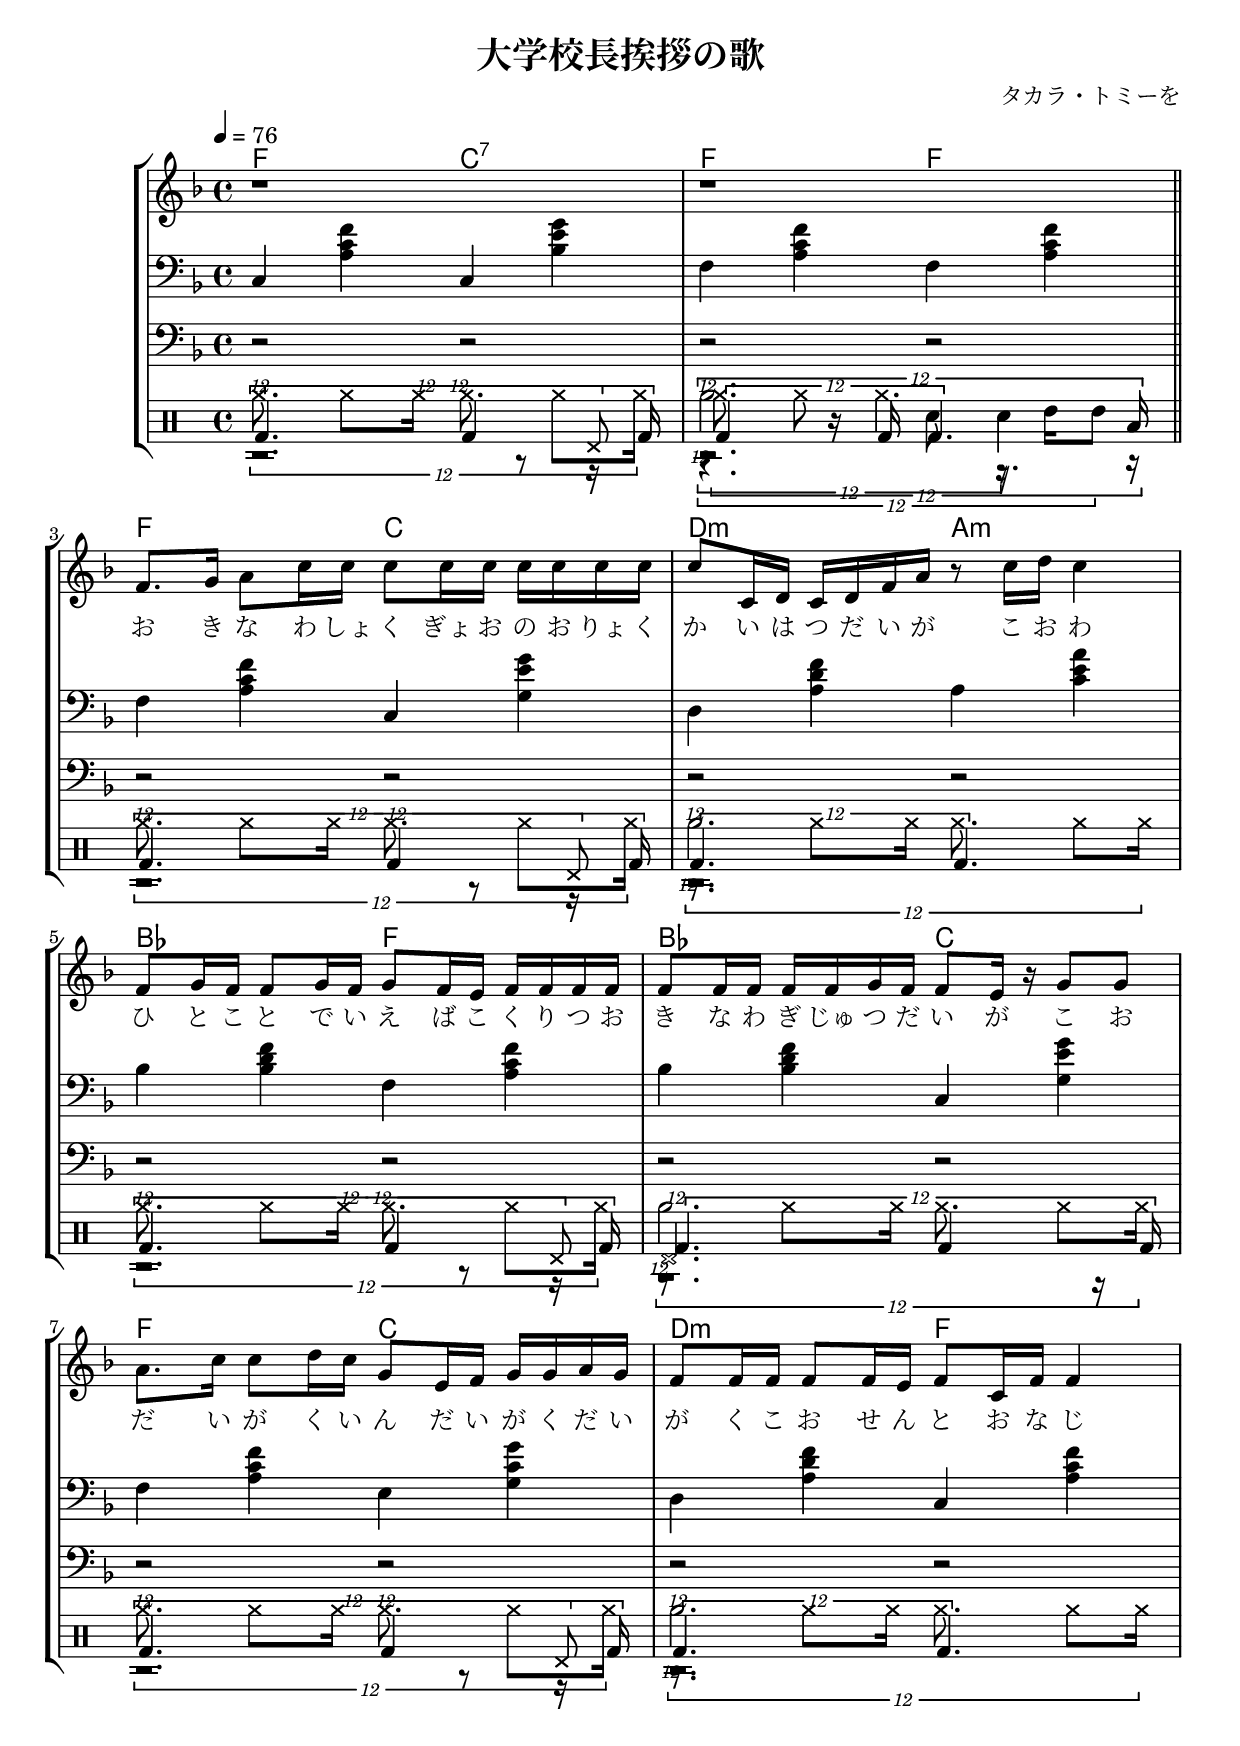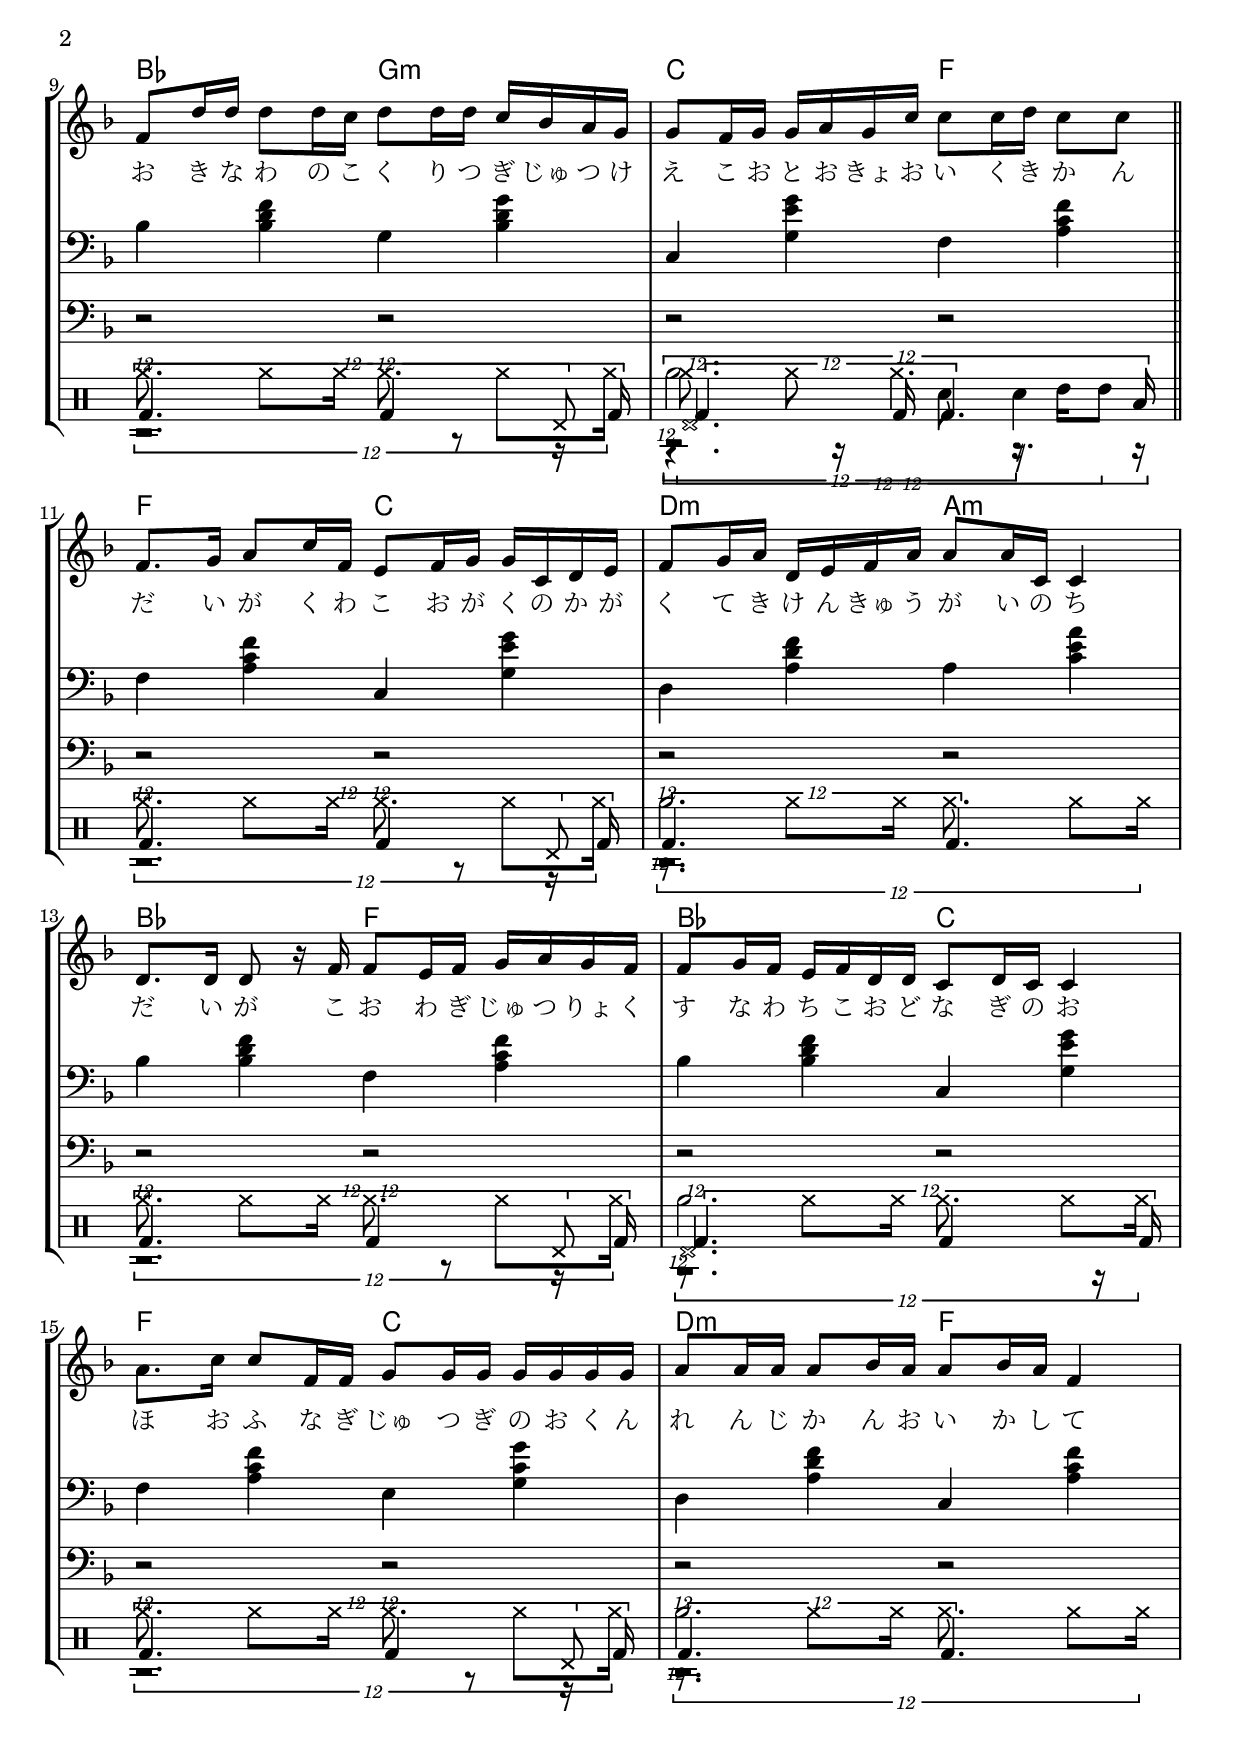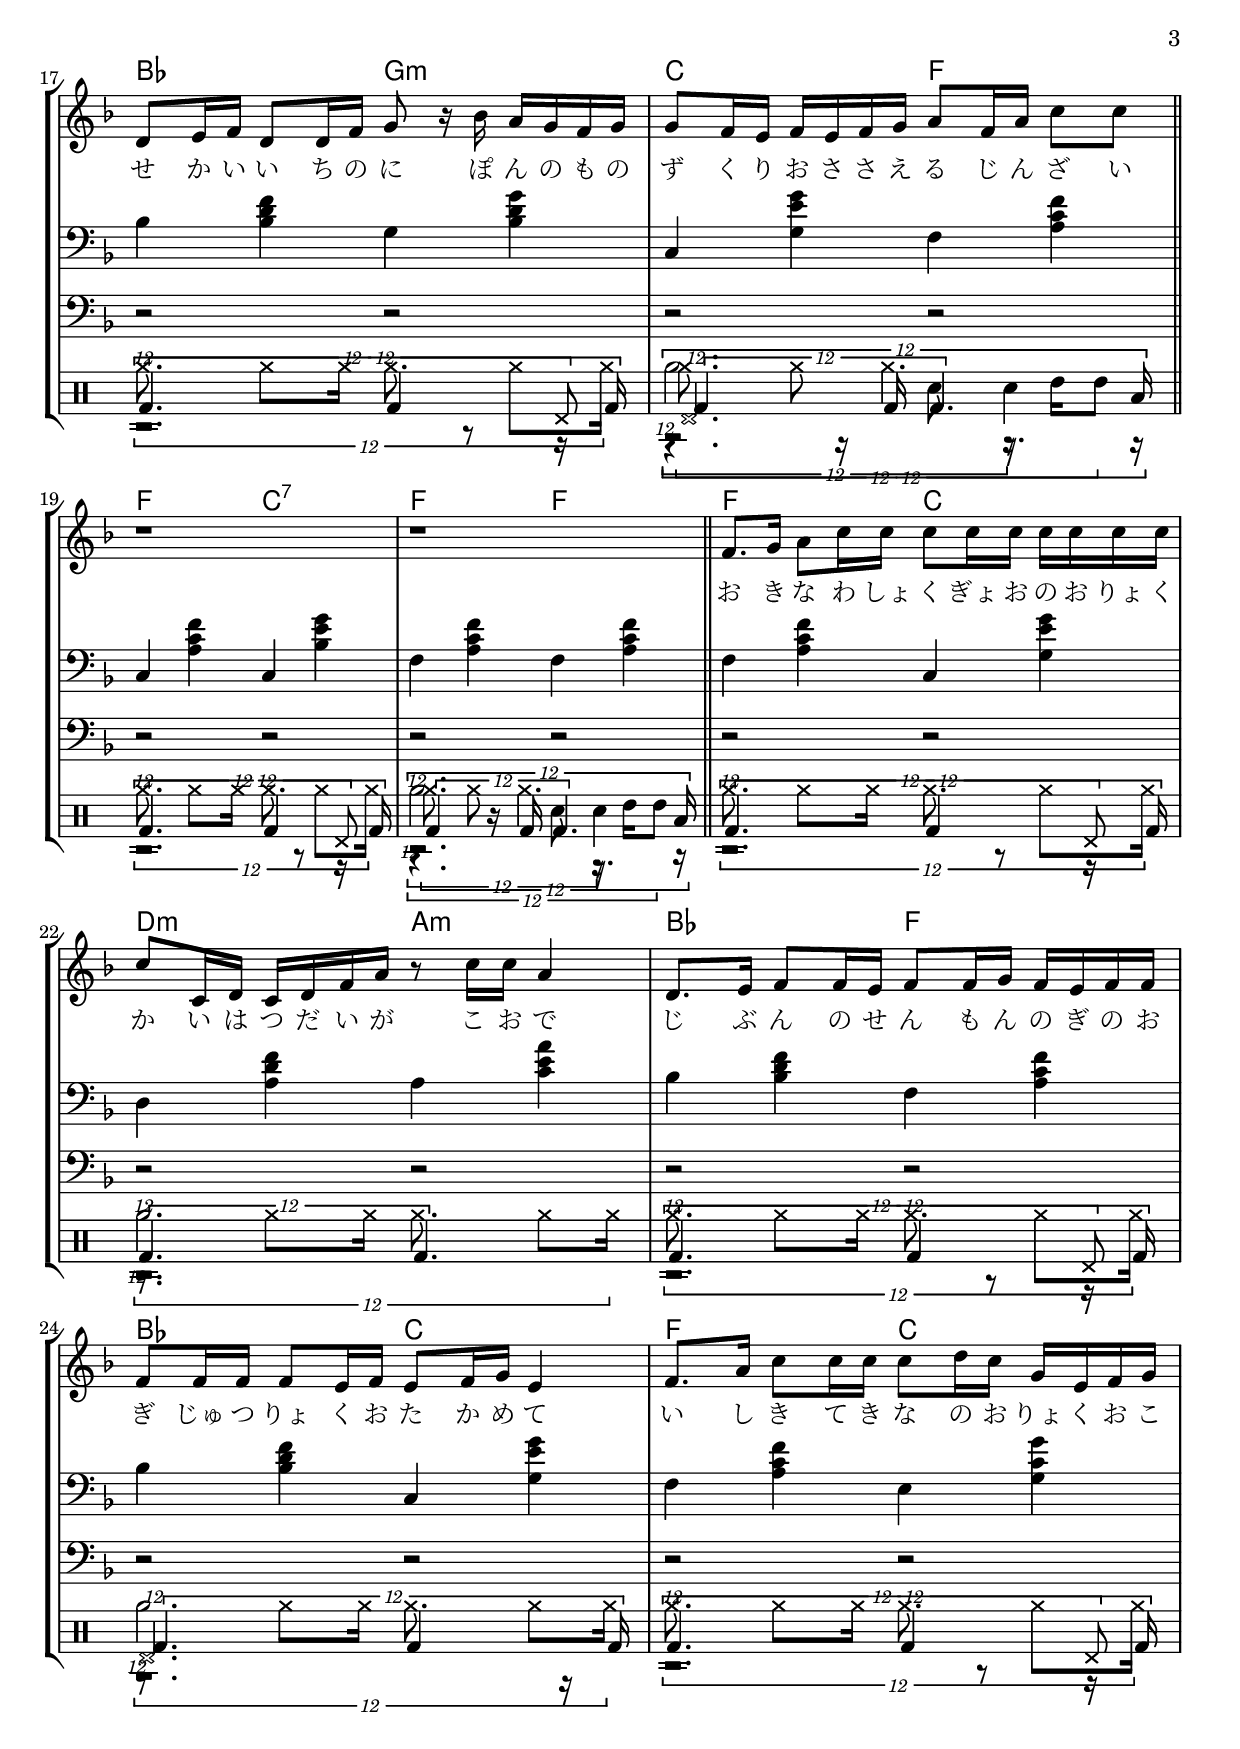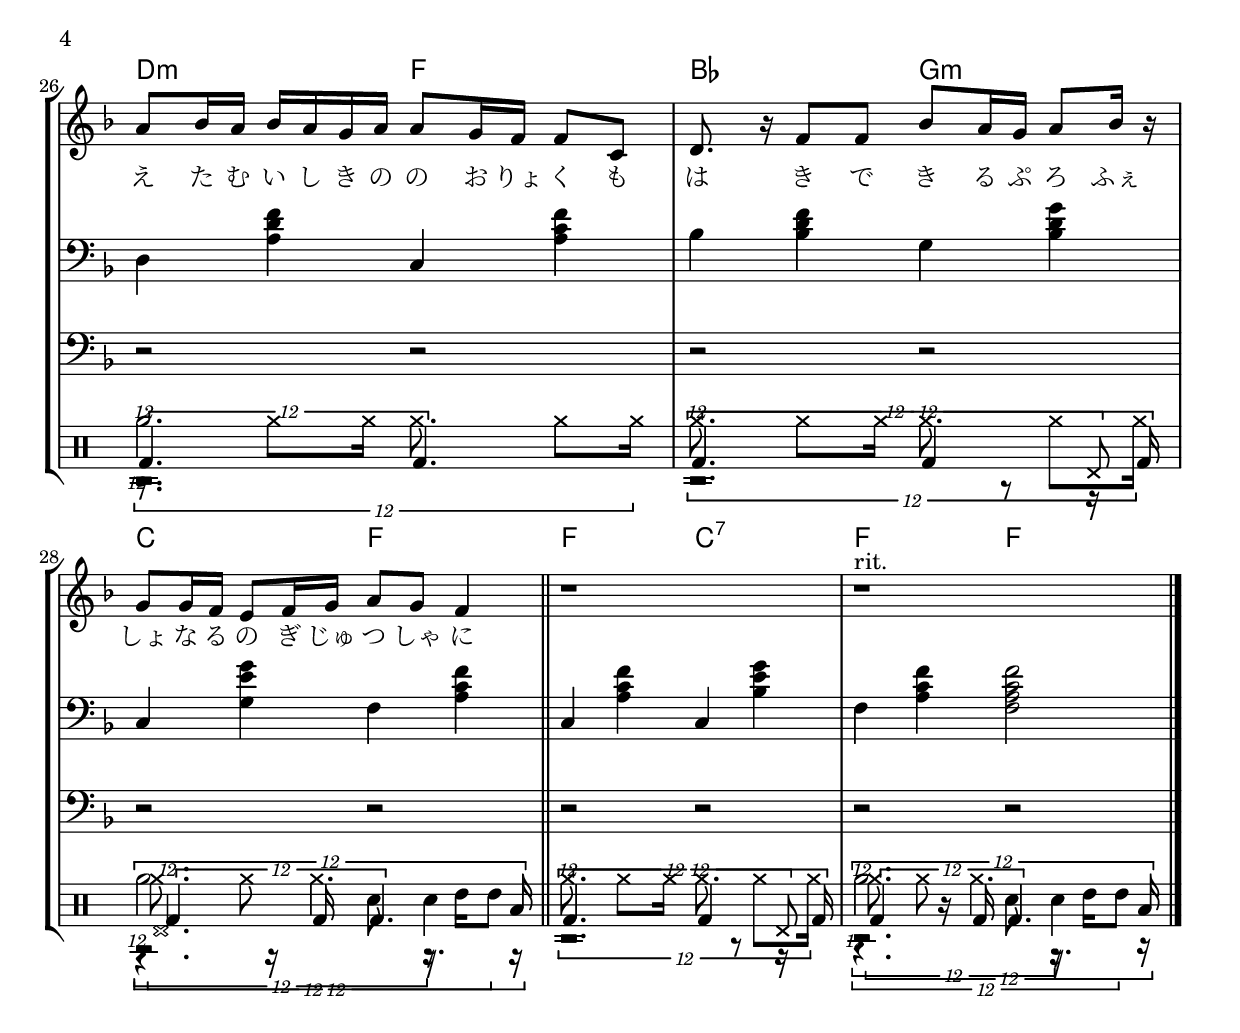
\version "2.12.1"

\header {
	title = \markup {大学校長挨拶の歌}
	composer = \markup \center-column {タカラ・トミーを}
}

harmony = \chordmode {
	f2 c:7 f f 

	f c d:m a:m bes f bes c f c d:m f bes g:m c f 

	f c d:m a:m bes f bes c f c d:m f bes g:m c f 

	f c:7 f f 

	f c d:m a:m bes f bes c f c d:m f bes g:m c f 

	f c:7 f f 
}

melody = {
	\key f \major
	\tempo 4 = 76
	r1 | r1   
	\set Staff.midiInstrument = #"fss0.42"
	 f'8.  g'16  a'8  c''16  c''16  c''8  c''16  c''16  c''16  c''16  c''16  c''16 
	c''8  c'16  d'16  c'16  d'16  f'16  a'16  r8  c''16  d''16  c''4 
	f'8  g'16  f'16  f'8  g'16  f'16  g'8  f'16  e'16  f'16  f'16  f'16  f'16 
	f'8  f'16  f'16  f'16  f'16  g'16  f'16  f'8  e'16  r16  g'8  g'8 
	a'8.  c''16  c''8  d''16  c''16  g'8  e'16  f'16  g'16  g'16  a'16  g'16 
	f'8  f'16  f'16  f'8  f'16  e'16  f'8  c'16  f'16  f'4 
	f'8  d''16  d''16  d''8  d''16  c''16  d''8  d''16  d''16  c''16  bes'16  a'16  g'16 
	g'8  f'16  g'16  g'16  a'16  g'16  c''16  c''8  c''16  d''16  c''8  c''8
	\set Staff.midiInstrument = #"fss0.42"
	 f'8.  g'16  a'8  c''16  f'16  e'8  f'16  g'16  g'16  c'16  d'16  e'16 
	f'8  g'16  a'16  d'16  e'16  f'16  a'16  a'8  a'16  c'16  c'4 
	d'8.  d'16  d'8  r16  f'16  f'8  e'16  f'16  g'16  a'16  g'16  f'16 
	f'8  g'16  f'16  e'16  f'16  d'16  d'16  c'8  d'16  c'16  c'4 
	a'8.  c''16  c''8  f'16  f'16  g'8  g'16  g'16  g'16  g'16  g'16  g'16 
	a'8  a'16  a'16  a'8  bes'16  a'16  a'8  bes'16  a'16  f'4 
	d'8  e'16  f'16  d'8  d'16  f'16  g'8  r16  bes'16  a'16  g'16  f'16  g'16 
	g'8  f'16  e'16  f'16  e'16  f'16  g'16  a'8  f'16  a'16  c''8  c''8
	r1 | r1   
	\set Staff.midiInstrument = #"fss0.42"
	 f'8.  g'16  a'8  c''16  c''16  c''8  c''16  c''16  c''16  c''16  c''16  c''16 
	c''8  c'16  d'16  c'16  d'16  f'16  a'16  r8  c''16  c''16  a'4 
	d'8.  e'16  f'8  f'16  e'16  f'8  f'16  g'16  f'16  e'16  f'16  f'16 
	f'8  f'16  f'16  f'8  e'16  f'16  e'8  f'16  g'16  e'4 
	f'8.  a'16  c''8  c''16  c''16  c''8  d''16  c''16  g'16  e'16  f'16  g'16 
	a'8  bes'16  a'16  bes'16  a'16  g'16  a'16  a'8  g'16  f'16  f'8  c'8 
	d'8.  r16  f'8  f'8  bes'8  a'16  g'16  a'8  bes'16  r16 
	g'8  g'16  f'16  e'8  f'16  g'16  a'8  g'8  f'4
	r1 | r1^"rit." \bar "|."
}

words = \lyricmode {
	
	お  き  な  わ  しょ  く  ぎょ  お  の  お  りょ  く  か  い  は  つ  だ  い  が  こ  お  わ  ひ  と  こ  と  で  い  え  ば  こ  く  り  つ  お  き  な  わ  ぎ  じゅ  つ  だ  い  が  こ  お  だ  い  が  く  い  ん  だ  い  が  く  だ  い  が  く  こ  お  せ  ん  と  お  な  じ  お  き  な  わ  の  こ  く  り  つ  ぎ  じゅ  つ  け  え  こ  お  と  お  きょ  お  い  く  き  か  ん  
	だ  い  が  く  わ  こ  お  が  く  の  か  が  く  て  き  け  ん  きゅ  う  が  い  の  ち  だ  い  が  こ  お  わ  ぎ  じゅ  つ  りょ  く  す  な  わ  ち  こ  お  ど  な  ぎ  の  お  ほ  お  ふ  な  ぎ  じゅ  つ  ぎ  の  お  く  ん  れ  ん  じ  か  ん  お  い  か  し  て  せ  か  い  い  ち  の  に  ぽ  ん  の  も  の  ず  く  り  お  さ  さ  え  る  じ  ん  ざ  い  
	
	お  き  な  わ  しょ  く  ぎょ  お  の  お  りょ  く  か  い  は  つ  だ  い  が  こ  お  で  じ  ぶ  ん  の  せ  ん  も  ん  の  ぎ  の  お  ぎ  じゅ  つ  りょ  く  お  た  か  め  て  い  し  き  て  き  な  の  お  りょ  く  お  こ  え  た  む  い  し  き  の  の  お  りょ  く  も  は  き  で  き  る  ぷ  ろ  ふぇ  しょ  な  る  の  ぎ  じゅ  つ  しゃ  に  
	
}

tempochange = {
	\tempo 4 = 76
	r1 | r1 \bar "||"
	\tempo 4 = 76
	r1 | r1 | r1 | r1 | r1 | r1 | r1 | r1 \bar "||"
	\tempo 4 = 76
	r1 | r1 | r1 | r1 | r1 | r1 | r1 | r1 \bar "||"
	\tempo 4 = 76
	r1 | r1 \bar "||"
	\tempo 4 = 76
	r1 | r1 | r1 | r1 | r1 | r1 | r1 | r1 \bar "||"
	\tempo 4 = 76
	r1 | \tempo 4 = 57 r2 \tempo 4 = 50 r2 \bar "|."
}

mainacc = {
	\clef bass
	\set Staff.midiInstrument = #"Electric Grand"
	\key f \major
	\tempo 4 = 76
	c4 <a c' f'>4
	c4 <bes e' g'>4
	f4 <a c' f'>4
	f4 <a c' f'>4
	\bar "||"

	\set Staff.midiInstrument = #"Electric Grand"
	f4 <a c' f'>4
	c4 <g e' g'>4
	d4 <a d' f'>4
	a4 <c' e' a'>4
	bes4 <bes d' f'>4
	f4 <a c' f'>4
	bes4 <bes d' f'>4
	c4 <g e' g'>4
	f4 <a c' f'>4
	e4 <g c' g'>4
	d4 <a d' f'>4
	c4 <a c' f'>4
	bes4 <bes d' f'>4
	g4 <bes d' g'>4
	c4 <g e' g'>4
	f4 <a c' f'>4
	\bar "||"

	\set Staff.midiInstrument = #"Electric Grand"
	f4 <a c' f'>4
	c4 <g e' g'>4
	d4 <a d' f'>4
	a4 <c' e' a'>4
	bes4 <bes d' f'>4
	f4 <a c' f'>4
	bes4 <bes d' f'>4
	c4 <g e' g'>4
	f4 <a c' f'>4
	e4 <g c' g'>4
	d4 <a d' f'>4
	c4 <a c' f'>4
	bes4 <bes d' f'>4
	g4 <bes d' g'>4
	c4 <g e' g'>4
	f4 <a c' f'>4
	\bar "||"

	\set Staff.midiInstrument = #"Electric Grand"
	c4 <a c' f'>4
	c4 <bes e' g'>4
	f4 <a c' f'>4
	f4 <a c' f'>4
	\bar "||"

	\set Staff.midiInstrument = #"Electric Grand"
	f4 <a c' f'>4
	c4 <g e' g'>4
	d4 <a d' f'>4
	a4 <c' e' a'>4
	bes4 <bes d' f'>4
	f4 <a c' f'>4
	bes4 <bes d' f'>4
	c4 <g e' g'>4
	f4 <a c' f'>4
	e4 <g c' g'>4
	d4 <a d' f'>4
	c4 <a c' f'>4
	bes4 <bes d' f'>4
	g4 <bes d' g'>4
	c4 <g e' g'>4
	f4 <a c' f'>4
	\bar "||"

	\set Staff.midiInstrument = #"Electric Grand"
	c4 <a c' f'>4
	c4 <bes e' g'>4
	f4 <a c' f'>4
	<f a c' f'>2
	\bar "|."
}

subacc = {
	\clef bass
	\set Staff.midiInstrument = #"Pizzicato Strings"
	\key f \major
	\tempo 4 = 76
	r2
	r2
	r2
	r2
	\bar "||"

	\set Staff.midiInstrument = #"Pizzicato Strings"
	r2
	r2
	r2
	r2
	r2
	r2
	r2
	r2
	r2
	r2
	r2
	r2
	r2
	r2
	r2
	r2
	\bar "||"

	\set Staff.midiInstrument = #"Pizzicato Strings"
	r2
	r2
	r2
	r2
	r2
	r2
	r2
	r2
	r2
	r2
	r2
	r2
	r2
	r2
	r2
	r2
	\bar "||"

	\set Staff.midiInstrument = #"Pizzicato Strings"
	r2
	r2
	r2
	r2
	\bar "||"

	\set Staff.midiInstrument = #"Pizzicato Strings"
	r2
	r2
	r2
	r2
	r2
	r2
	r2
	r2
	r2
	r2
	r2
	r2
	r2
	r2
	r2
	r2
	\bar "||"

	\set Staff.midiInstrument = #"Pizzicato Strings"
	r2
	r2
	r2
	r2
	\bar "|."
}

percA = {
	\drummode {
	\times 16/12{ cymr8. cymr8 cymr16 cymr8. cymr8 cymr16 } |\times 16/12{ cymr8. cymr8 cymr4. r16 } \bar "||"
	\times 16/12{ cymr8. cymr8 cymr16 cymr8. cymr8 cymr16 } |\times 16/12{ r8. cymr8 cymr16 cymr8. cymr8 cymr16 } |\times 16/12{ cymr8. cymr8 cymr16 cymr8. cymr8 cymr16 } |\times 16/12{ r8. cymr8 cymr16 cymr8. cymr8 cymr16 } |\times 16/12{ cymr8. cymr8 cymr16 cymr8. cymr8 cymr16 } |\times 16/12{ r8. cymr8 cymr16 cymr8. cymr8 cymr16 } |\times 16/12{ cymr8. cymr8 cymr16 cymr8. cymr8 cymr16 } |\times 16/12{ cymr8. cymr8 cymr4. r16 } \bar "||"
	\times 16/12{ cymr8. cymr8 cymr16 cymr8. cymr8 cymr16 } |\times 16/12{ r8. cymr8 cymr16 cymr8. cymr8 cymr16 } |\times 16/12{ cymr8. cymr8 cymr16 cymr8. cymr8 cymr16 } |\times 16/12{ r8. cymr8 cymr16 cymr8. cymr8 cymr16 } |\times 16/12{ cymr8. cymr8 cymr16 cymr8. cymr8 cymr16 } |\times 16/12{ r8. cymr8 cymr16 cymr8. cymr8 cymr16 } |\times 16/12{ cymr8. cymr8 cymr16 cymr8. cymr8 cymr16 } |\times 16/12{ cymr8. cymr8 cymr4. r16 } \bar "||"
	\times 16/12{ cymr8. cymr8 cymr16 cymr8. cymr8 cymr16 } |\times 16/12{ cymr8. cymr8 cymr4. r16 } \bar "||"
	\times 16/12{ cymr8. cymr8 cymr16 cymr8. cymr8 cymr16 } |\times 16/12{ r8. cymr8 cymr16 cymr8. cymr8 cymr16 } |\times 16/12{ cymr8. cymr8 cymr16 cymr8. cymr8 cymr16 } |\times 16/12{ r8. cymr8 cymr16 cymr8. cymr8 cymr16 } |\times 16/12{ cymr8. cymr8 cymr16 cymr8. cymr8 cymr16 } |\times 16/12{ r8. cymr8 cymr16 cymr8. cymr8 cymr16 } |\times 16/12{ cymr8. cymr8 cymr16 cymr8. cymr8 cymr16 } |\times 16/12{ cymr8. cymr8 cymr4. r16 } \bar "||"
	\times 16/12{ cymr8. cymr8 cymr16 cymr8. cymr8 cymr16 } |\times 16/12{ cymr8. cymr8 cymr4. r16 } \bar "|."
	}
}

percB = {
	\drummode {
	\times 16/12{ r2 r8 hhp8 } |\times 16/12{ r2. } \bar "||"
	\times 16/12{ r2 r8 hhp8 } |\times 16/12{ r2. } |\times 16/12{ r2 r8 hhp8 } |\times 16/12{ hhp2. } |\times 16/12{ r2 r8 hhp8 } |\times 16/12{ r2. } |\times 16/12{ r2 r8 hhp8 } |\times 16/12{ hhp2. } \bar "||"
	\times 16/12{ r2 r8 hhp8 } |\times 16/12{ r2. } |\times 16/12{ r2 r8 hhp8 } |\times 16/12{ hhp2. } |\times 16/12{ r2 r8 hhp8 } |\times 16/12{ r2. } |\times 16/12{ r2 r8 hhp8 } |\times 16/12{ hhp2. } \bar "||"
	\times 16/12{ r2 r8 hhp8 } |\times 16/12{ r2. } \bar "||"
	\times 16/12{ r2 r8 hhp8 } |\times 16/12{ r2. } |\times 16/12{ r2 r8 hhp8 } |\times 16/12{ hhp2. } |\times 16/12{ r2 r8 hhp8 } |\times 16/12{ r2. } |\times 16/12{ r2 r8 hhp8 } |\times 16/12{ hhp2. } \bar "||"
	\times 16/12{ r2 r8 hhp8 } |\times 16/12{ r2. } \bar "|."
	}
}

percC = {
	\drummode {
	\times 16/12{ bd4. bd4 r16 bd16 } |\times 16/12{ bd4 r16 bd16 bd4. } \bar "||"
	\times 16/12{ bd4. bd4 r16 bd16 } |\times 16/12{ bd4. bd4. } |\times 16/12{ bd4. bd4 r16 bd16 } |\times 16/12{ bd4. bd4 r16 bd16 } |\times 16/12{ bd4. bd4 r16 bd16 } |\times 16/12{ bd4. bd4. } |\times 16/12{ bd4. bd4 r16 bd16 } |\times 16/12{ bd4 r16 bd16 bd4. } \bar "||"
	\times 16/12{ bd4. bd4 r16 bd16 } |\times 16/12{ bd4. bd4. } |\times 16/12{ bd4. bd4 r16 bd16 } |\times 16/12{ bd4. bd4 r16 bd16 } |\times 16/12{ bd4. bd4 r16 bd16 } |\times 16/12{ bd4. bd4. } |\times 16/12{ bd4. bd4 r16 bd16 } |\times 16/12{ bd4 r16 bd16 bd4. } \bar "||"
	\times 16/12{ bd4. bd4 r16 bd16 } |\times 16/12{ bd4 r16 bd16 bd4. } \bar "||"
	\times 16/12{ bd4. bd4 r16 bd16 } |\times 16/12{ bd4. bd4. } |\times 16/12{ bd4. bd4 r16 bd16 } |\times 16/12{ bd4. bd4 r16 bd16 } |\times 16/12{ bd4. bd4 r16 bd16 } |\times 16/12{ bd4. bd4. } |\times 16/12{ bd4. bd4 r16 bd16 } |\times 16/12{ bd4 r16 bd16 bd4. } \bar "||"
	\times 16/12{ bd4. bd4 r16 bd16 } |\times 16/12{ bd4 r16 bd16 bd4. } \bar "|."
	}
}

percD = {
	\drummode {
	\times 16/12{ r2. } |\times 16/12{ rb2. } \bar "||"
	\times 16/12{ r2. } |\times 16/12{ rb2. } |\times 16/12{ r2. } |\times 16/12{ rb2. } |\times 16/12{ r2. } |\times 16/12{ rb2. } |\times 16/12{ r2. } |\times 16/12{ rb2. } \bar "||"
	\times 16/12{ r2. } |\times 16/12{ rb2. } |\times 16/12{ r2. } |\times 16/12{ rb2. } |\times 16/12{ r2. } |\times 16/12{ rb2. } |\times 16/12{ r2. } |\times 16/12{ rb2. } \bar "||"
	\times 16/12{ r2. } |\times 16/12{ rb2. } \bar "||"
	\times 16/12{ r2. } |\times 16/12{ rb2. } |\times 16/12{ r2. } |\times 16/12{ rb2. } |\times 16/12{ r2. } |\times 16/12{ rb2. } |\times 16/12{ r2. } |\times 16/12{ rb2. } \bar "||"
	\times 16/12{ r2. } |\times 16/12{ rb2. } \bar "|."
	}
}

percE = {
	\drummode {
	r1 |\times 16/12{ r4. sn8 sn4 } \bar "||"
	r1 |r1 |r1 |r1 |r1 |r1 |r1 |\times 16/12{ r4. sn8 sn4 } \bar "||"
	r1 |r1 |r1 |r1 |r1 |r1 |r1 |\times 16/12{ r4. sn8 sn4 } \bar "||"
	r1 |\times 16/12{ r4. sn8 sn4 } \bar "||"
	r1 |r1 |r1 |r1 |r1 |r1 |r1 |\times 16/12{ r4. sn8 sn4 } \bar "||"
	r1 |\times 16/12{ r4. sn8 sn4 } \bar "|."
	}
}

percF = {
	\drummode {
	r1 |\times 16/12{ r2 r16 tommh16 tommh8 } \bar "||"
	r1 |r1 |r1 |r1 |r1 |r1 |r1 |\times 16/12{ r2 r16 tommh16 tommh8 } \bar "||"
	r1 |r1 |r1 |r1 |r1 |r1 |r1 |\times 16/12{ r2 r16 tommh16 tommh8 } \bar "||"
	r1 |\times 16/12{ r2 r16 tommh16 tommh8 } \bar "||"
	r1 |r1 |r1 |r1 |r1 |r1 |r1 |\times 16/12{ r2 r16 tommh16 tommh8 } \bar "||"
	r1 |\times 16/12{ r2 r16 tommh16 tommh8 } \bar "|."
	}
}

percG = {
	\drummode {
	r1 |\times 16/12{ r2 r8. toml16 } \bar "||"
	r1 |r1 |r1 |r1 |r1 |r1 |r1 |\times 16/12{ r2 r8. toml16 } \bar "||"
	r1 |r1 |r1 |r1 |r1 |r1 |r1 |\times 16/12{ r2 r8. toml16 } \bar "||"
	r1 |\times 16/12{ r2 r8. toml16 } \bar "||"
	r1 |r1 |r1 |r1 |r1 |r1 |r1 |\times 16/12{ r2 r8. toml16 } \bar "||"
	r1 |\times 16/12{ r2 r8. toml16 } \bar "|."
	}
}

\score {
	<<
		\new StaffGroup <<
			\new ChordNames {\harmony}
			\new Voice = "melody" {\melody}
			\new Lyrics \lyricsto "melody" \words
			\new Staff = "mainacc" {\mainacc}
			\new Staff = "subacc" {\subacc}
			\new DrumStaff <<
				\new DrumVoice {\percA}
				\new DrumVoice {\percB}
				\new DrumVoice {\percC}
				\new DrumVoice {\percD}
				\new DrumVoice {\percE}
				\new DrumVoice {\percF}
				\new DrumVoice {\percG}
			>>
		>>
	>>
	\layout { }
}
